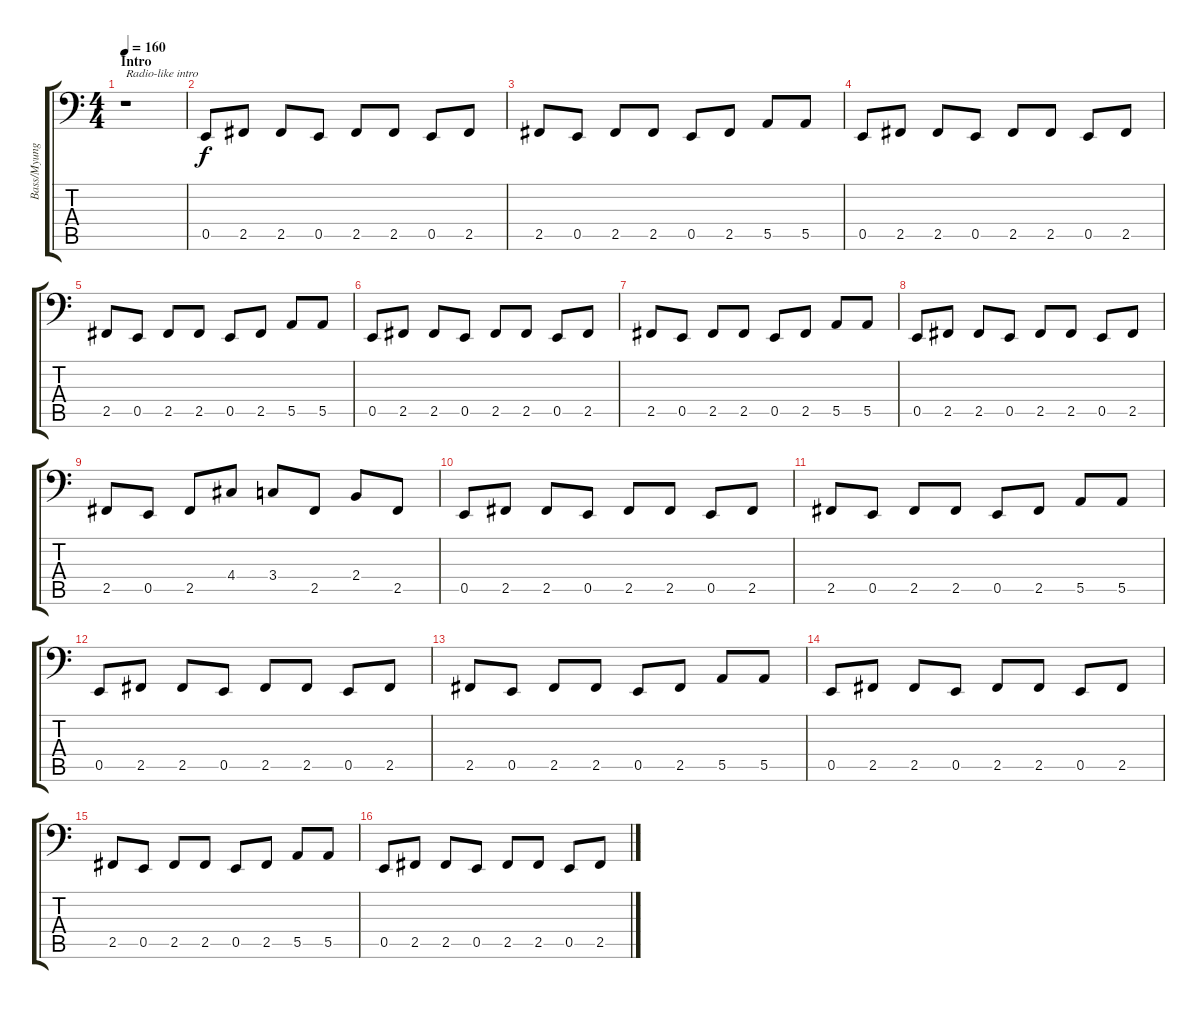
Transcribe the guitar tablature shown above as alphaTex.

\track ("Bass/Myung" "Bass/Myung") {instrument electricbassfinger}
\staff {score tabs}
\tuning (C3 G2 D2 A1 E1 B0) {hide}
\ts (4 4)
\section ("" "Intro")
\tempo 160
\clef f4
\ks c
r.1{txt "Radio-like intro " dy f instrument electricbassfinger} |
0.5.8{volume 10 instrument synthbass2} 2.5.8 2.5.8 0.5.8 2.5.8 2.5.8 0.5.8 2.5.8 |
2.5.8 0.5.8 2.5.8 2.5.8 0.5.8 2.5.8 5.5.8 5.5.8 |
0.5.8 2.5.8 2.5.8 0.5.8 2.5.8 2.5.8 0.5.8 2.5.8 |
2.5.8 0.5.8 2.5.8 2.5.8 0.5.8 2.5.8 5.5.8 5.5.8 |
0.5.8 2.5.8 2.5.8 0.5.8 2.5.8 2.5.8 0.5.8 2.5.8 |
2.5.8 0.5.8 2.5.8 2.5.8 0.5.8 2.5.8 5.5.8 5.5.8 |
0.5.8 2.5.8 2.5.8 0.5.8 2.5.8 2.5.8 0.5.8 2.5.8 |
2.5.8 0.5.8 2.5.8 4.4.8 3.4.8 2.5.8 2.4.8 2.5.8 |
0.5.8{volume 14 instrument electricbassfinger} 2.5.8 2.5.8 0.5.8 2.5.8 2.5.8 0.5.8 2.5.8 |
2.5.8 0.5.8 2.5.8 2.5.8 0.5.8 2.5.8 5.5.8 5.5.8 |
0.5.8 2.5.8 2.5.8 0.5.8 2.5.8 2.5.8 0.5.8 2.5.8 |
2.5.8 0.5.8 2.5.8 2.5.8 0.5.8 2.5.8 5.5.8 5.5.8 |
0.5.8 2.5.8 2.5.8 0.5.8 2.5.8 2.5.8 0.5.8 2.5.8 |
2.5.8 0.5.8 2.5.8 2.5.8 0.5.8 2.5.8 5.5.8 5.5.8 |
0.5.8 2.5.8 2.5.8 0.5.8 2.5.8 2.5.8 0.5.8 2.5.8
